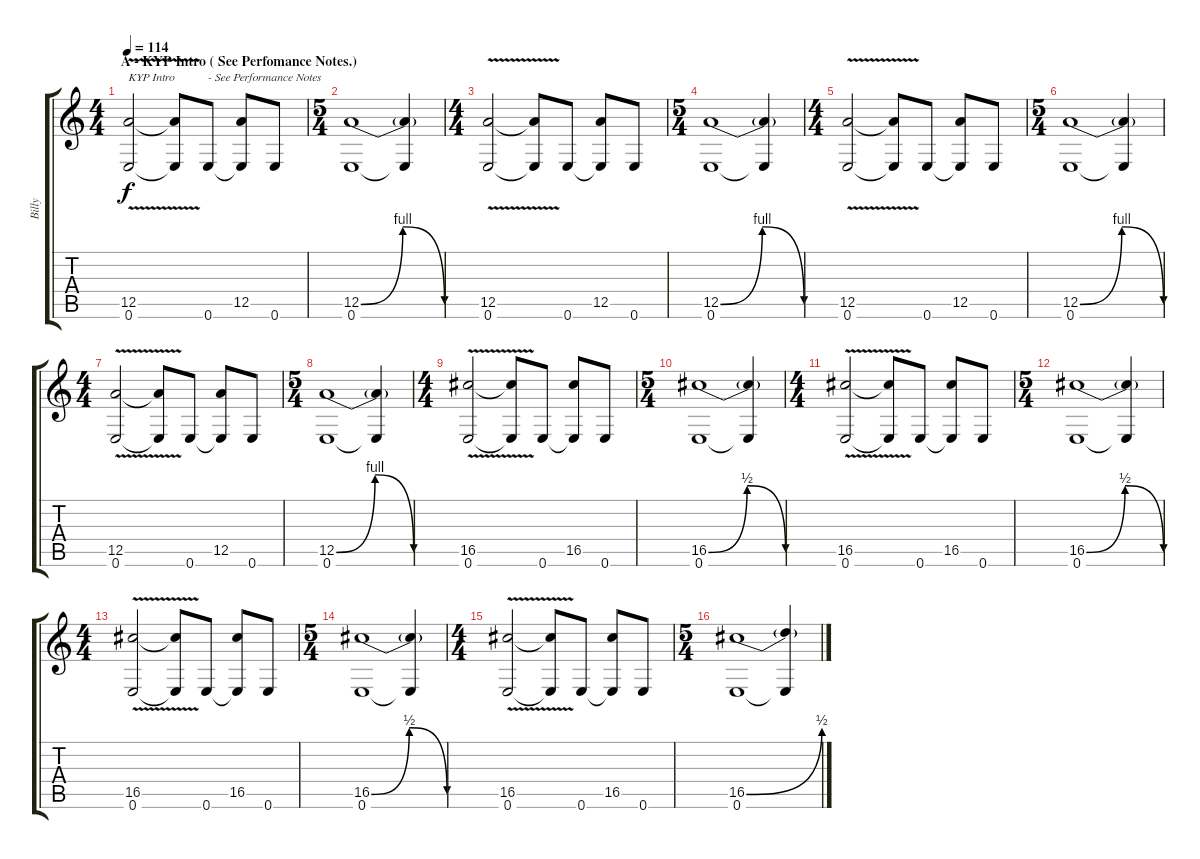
\track ("Billy" "Billy") {instrument overdrivenguitar}
\staff {score tabs}
\tuning (E4 B3 G3 D3 A2 E2) {hide}
\ts (4 4)
\section ("" "A - KYP Intro ( See Perfomance Notes.)")
\tempo 114
\tempo 100
\tempo 114
\clef g2
\ks c
(12.5{v} 0.6).2{txt "KYP Intro" dy f instrument overdrivenguitar} (12.5{t} 0.6{t}).8 0.6.8{txt "- See Performance Notes"} (12.5 0.6{t}).8 0.6.8 |
\ts (5 4)
(12.5{be (bendrelease 0 0 10 4 30 4 60 0)} 0.6).1 (12.5{t} 0.6{t}).4 |
\ts (4 4)
(12.5{v} 0.6).2 (12.5{t} 0.6{t}).8 0.6.8 (12.5 0.6{t}).8 0.6.8 |
\ts (5 4)
(12.5{be (bendrelease 0 0 10 4 30 4 60 0)} 0.6).1 (12.5{t} 0.6{t}).4 |
\ts (4 4)
(12.5{v} 0.6).2 (12.5{t} 0.6{t}).8 0.6.8 (12.5 0.6{t}).8 0.6.8 |
\ts (5 4)
(12.5{be (bendrelease 0 0 10 4 30 4 60 0)} 0.6).1 (12.5{t} 0.6{t}).4 |
\ts (4 4)
(12.5{v} 0.6).2 (12.5{t} 0.6{t}).8 0.6.8 (12.5 0.6{t}).8 0.6.8 |
\ts (5 4)
(12.5{be (bendrelease 0 0 10 4 30 4 60 0)} 0.6).1 (12.5{t} 0.6{t}).4 |
\ts (4 4)
(16.5{v} 0.6).2 (16.5{t} 0.6{t}).8 0.6.8 (16.5 0.6{t}).8 0.6.8 |
\ts (5 4)
(16.5{be (bendrelease 0 0 10 2 30 2 60 0)} 0.6).1 (16.5{t} 0.6{t}).4 |
\ts (4 4)
(16.5{v} 0.6).2 (16.5{t} 0.6{t}).8 0.6.8 (16.5 0.6{t}).8 0.6.8 |
\ts (5 4)
(16.5{be (bendrelease 0 0 10 2 30 2 60 0)} 0.6).1 (16.5{t} 0.6{t}).4 |
\ts (4 4)
(16.5{v} 0.6).2 (16.5{t} 0.6{t}).8 0.6.8 (16.5 0.6{t}).8 0.6.8 |
\ts (5 4)
(16.5{be (bendrelease 0 0 10 2 30 2 60 0)} 0.6).1 (16.5{t} 0.6{t}).4 |
\ts (4 4)
(16.5{v} 0.6).2 (16.5{t} 0.6{t}).8 0.6.8 (16.5 0.6{t}).8 0.6.8 |
\ts (5 4)
(16.5{be (bend 0 0 60 2)} 0.6).1 (16.5{t} 0.6{t}).4
